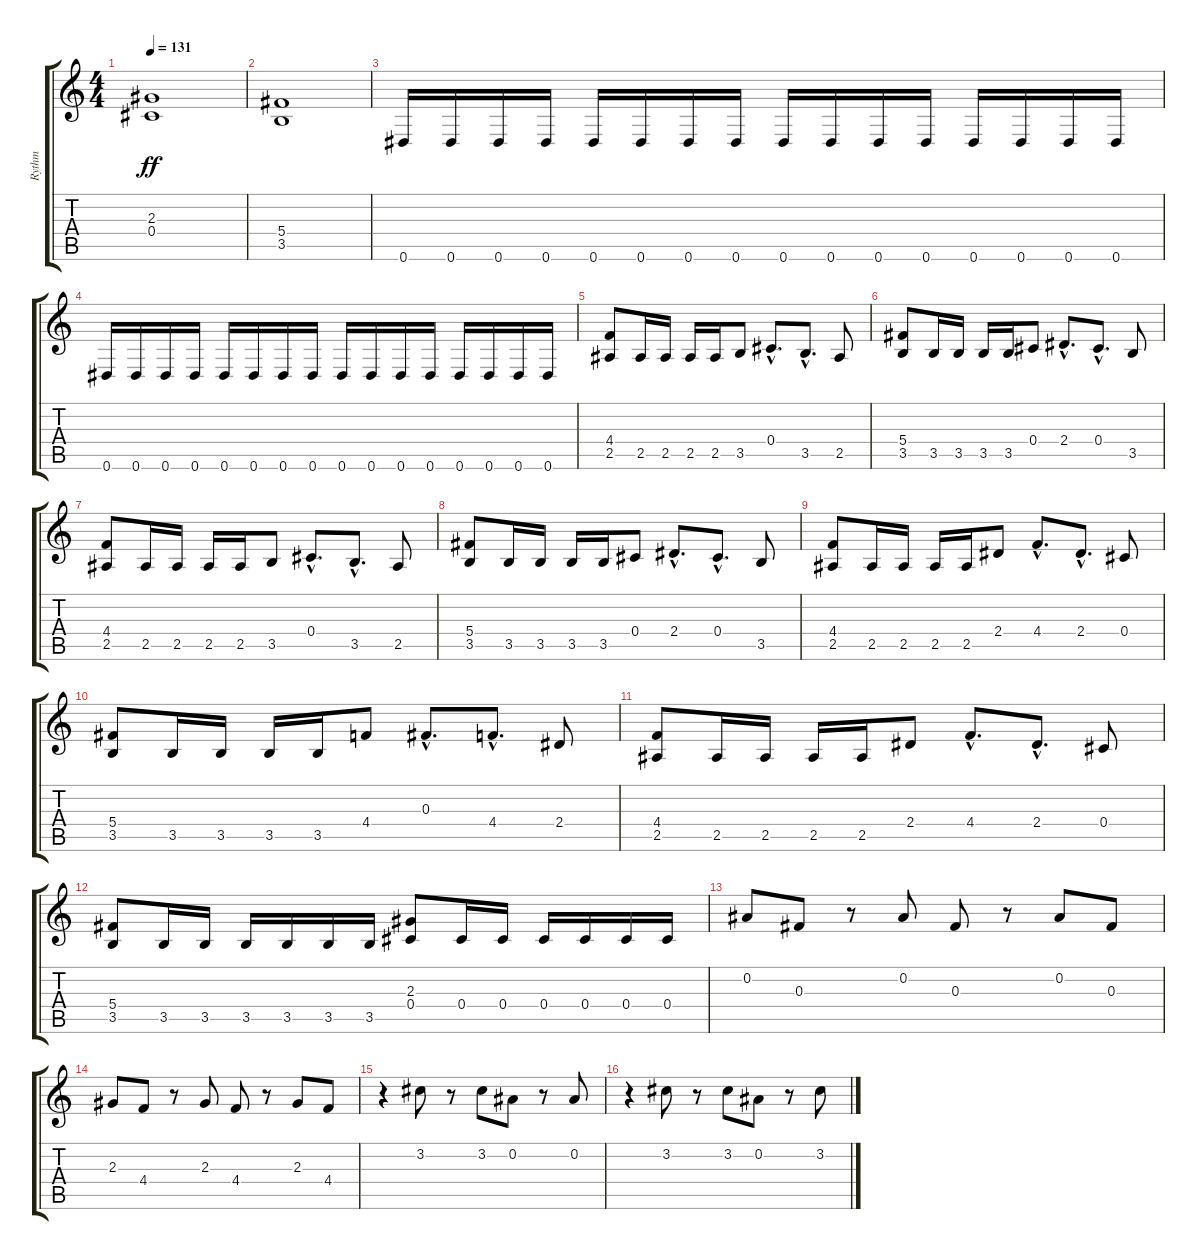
\track ("Rythm" "Rythm") {instrument distortionguitar}
\staff {score tabs}
\tuning (Eb4 Bb3 Gb3 Db3 Ab2 Eb2) {hide}
\ts (4 4)
\tempo 131
\clef g2
\ks c
(2.3 0.4).1{dy ff} |
(5.4 3.5).1 |
0.6.16 0.6.16 0.6.16 0.6.16 0.6.16 0.6.16 0.6.16 0.6.16 0.6.16 0.6.16 0.6.16 0.6.16 0.6.16 0.6.16 0.6.16 0.6.16 |
0.6.16 0.6.16 0.6.16 0.6.16 0.6.16 0.6.16 0.6.16 0.6.16 0.6.16 0.6.16 0.6.16 0.6.16 0.6.16 0.6.16 0.6.16 0.6.16 |
(4.4 2.5).8 2.5.16 2.5.16 2.5.16 2.5.16 3.5.8 0.4{hac}.8{d} 3.5{hac}.8{d} 2.5.8 |
(5.4 3.5).8 3.5.16 3.5.16 3.5.16 3.5.16 0.4.8 2.4{hac}.8{d} 0.4{hac}.8{d} 3.5.8 |
(4.4 2.5).8 2.5.16 2.5.16 2.5.16 2.5.16 3.5.8 0.4{hac}.8{d} 3.5{hac}.8{d} 2.5.8 |
(5.4 3.5).8 3.5.16 3.5.16 3.5.16 3.5.16 0.4.8 2.4{hac}.8{d} 0.4{hac}.8{d} 3.5.8 |
(4.4 2.5).8 2.5.16 2.5.16 2.5.16 2.5.16 2.4.8 4.4{hac}.8{d} 2.4{hac}.8{d} 0.4.8 |
(5.4 3.5).8 3.5.16 3.5.16 3.5.16 3.5.16 4.4.8 0.3{hac}.8{d} 4.4{hac}.8{d} 2.4.8 |
(4.4 2.5).8 2.5.16 2.5.16 2.5.16 2.5.16 2.4.8 4.4{hac}.8{d} 2.4{hac}.8{d} 0.4.8 |
(5.4 3.5).8 3.5.16 3.5.16 3.5.16 3.5.16 3.5.16 3.5.16 (2.3 0.4).8 0.4.16 0.4.16 0.4.16 0.4.16 0.4.16 0.4.16 |
0.2.8 0.3.8 r.8 0.2.8 0.3.8 r.8 0.2.8 0.3.8 |
2.3.8 4.4.8 r.8 2.3.8 4.4.8 r.8 2.3.8 4.4.8 |
r.4 3.2.8 r.8 3.2.8 0.2.8 r.8 0.2.8 |
r.4 3.2.8 r.8 3.2.8 0.2.8 r.8 3.2.8
